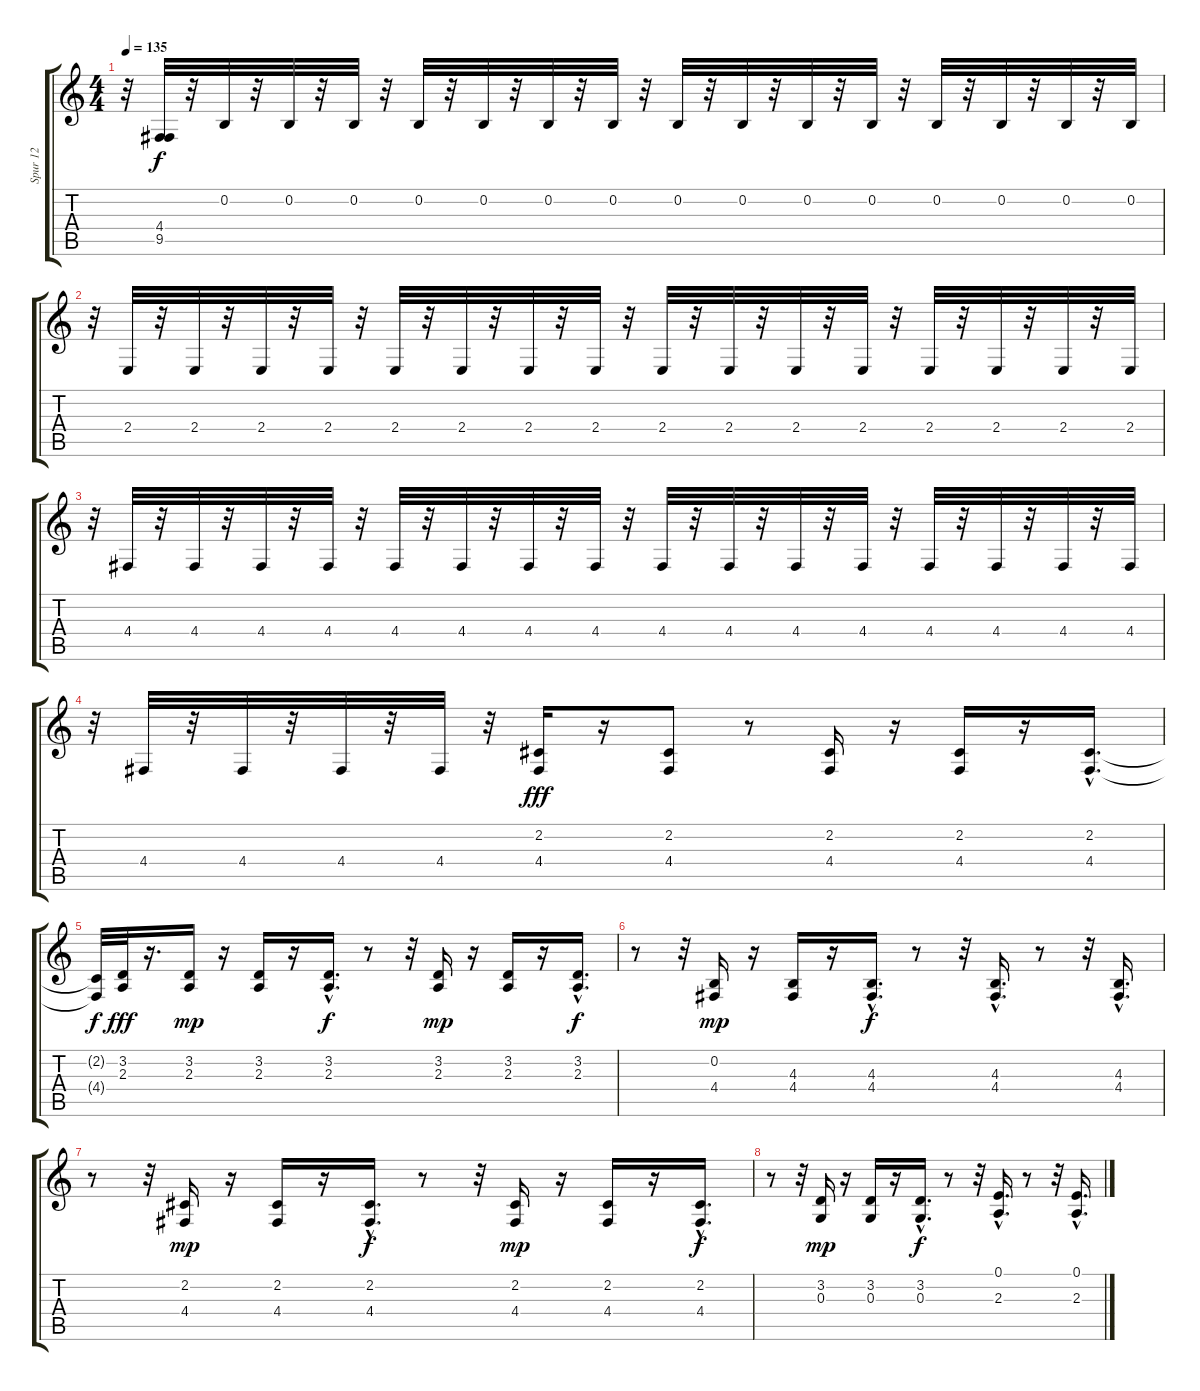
\track ("Spur 12" "Spur 12") {instrument lead8bassandlead}
\staff {score tabs}
\tuning (E4 B3 G3 D3 A2 E2) {hide}
\ts (4 4)
\tempo 135
\clef g2
\ks c
r.32{dy f} (4.4 9.5).32 r.32 0.2.32 r.32 0.2.32 r.32 0.2.32 r.32 0.2.32 r.32 0.2.32 r.32 0.2.32 r.32 0.2.32 r.32 0.2.32 r.32 0.2.32 r.32 0.2.32 r.32 0.2.32 r.32 0.2.32 r.32 0.2.32 r.32 0.2.32 r.32 0.2.32 |
r.32 2.4.32 r.32 2.4.32 r.32 2.4.32 r.32 2.4.32 r.32 2.4.32 r.32 2.4.32 r.32 2.4.32 r.32 2.4.32 r.32 2.4.32 r.32 2.4.32 r.32 2.4.32 r.32 2.4.32 r.32 2.4.32 r.32 2.4.32 r.32 2.4.32 r.32 2.4.32 |
r.32 4.4.32 r.32 4.4.32 r.32 4.4.32 r.32 4.4.32 r.32 4.4.32 r.32 4.4.32 r.32 4.4.32 r.32 4.4.32 r.32 4.4.32 r.32 4.4.32 r.32 4.4.32 r.32 4.4.32 r.32 4.4.32 r.32 4.4.32 r.32 4.4.32 r.32 4.4.32 |
r.32 4.4.32 r.32 4.4.32 r.32 4.4.32 r.32 4.4.32 r.32 (2.2 4.4).16{dy fff} r.16 (2.2 4.4).8 r.8 (2.2 4.4).16 r.16 (2.2 4.4).16 r.16 (2.2{hac} 4.4{hac}).16{d} |
(2.2{t} 4.4{t}).32{dy f} (3.2 2.3).32{dy fff} r.16{d} (3.2 2.3).16{dy mp} r.16 (3.2 2.3).16 r.16 (3.2{hac} 2.3{hac}).16{d dy f} r.8 r.32 (3.2 2.3).16{dy mp} r.16 (3.2 2.3).16 r.16 (3.2{hac} 2.3{hac}).16{d dy f} |
r.8 r.32 (0.2 4.4).16{dy mp} r.16 (4.3 4.4).16 r.16 (4.3{hac} 4.4{hac}).16{d dy f} r.8 r.32 (4.3{hac} 4.4{hac}).16{d} r.8 r.32 (4.3{hac} 4.4{hac}).16{d} |
r.8 r.32 (2.2 4.4).16{dy mp} r.16 (2.2 4.4).16 r.16 (2.2{hac} 4.4{hac}).16{d dy f} r.8 r.32 (2.2 4.4).16{dy mp} r.16 (2.2 4.4).16 r.16 (2.2{hac} 4.4{hac}).16{d dy f} |
r.8 r.32 (3.2 0.3).16{dy mp} r.16 (3.2 0.3).16 r.16 (3.2{hac} 0.3{hac}).16{d dy f} r.8 r.32 (0.1{hac} 2.3{hac}).16{d} r.8 r.32 (0.1{hac} 2.3{hac}).16{d}
